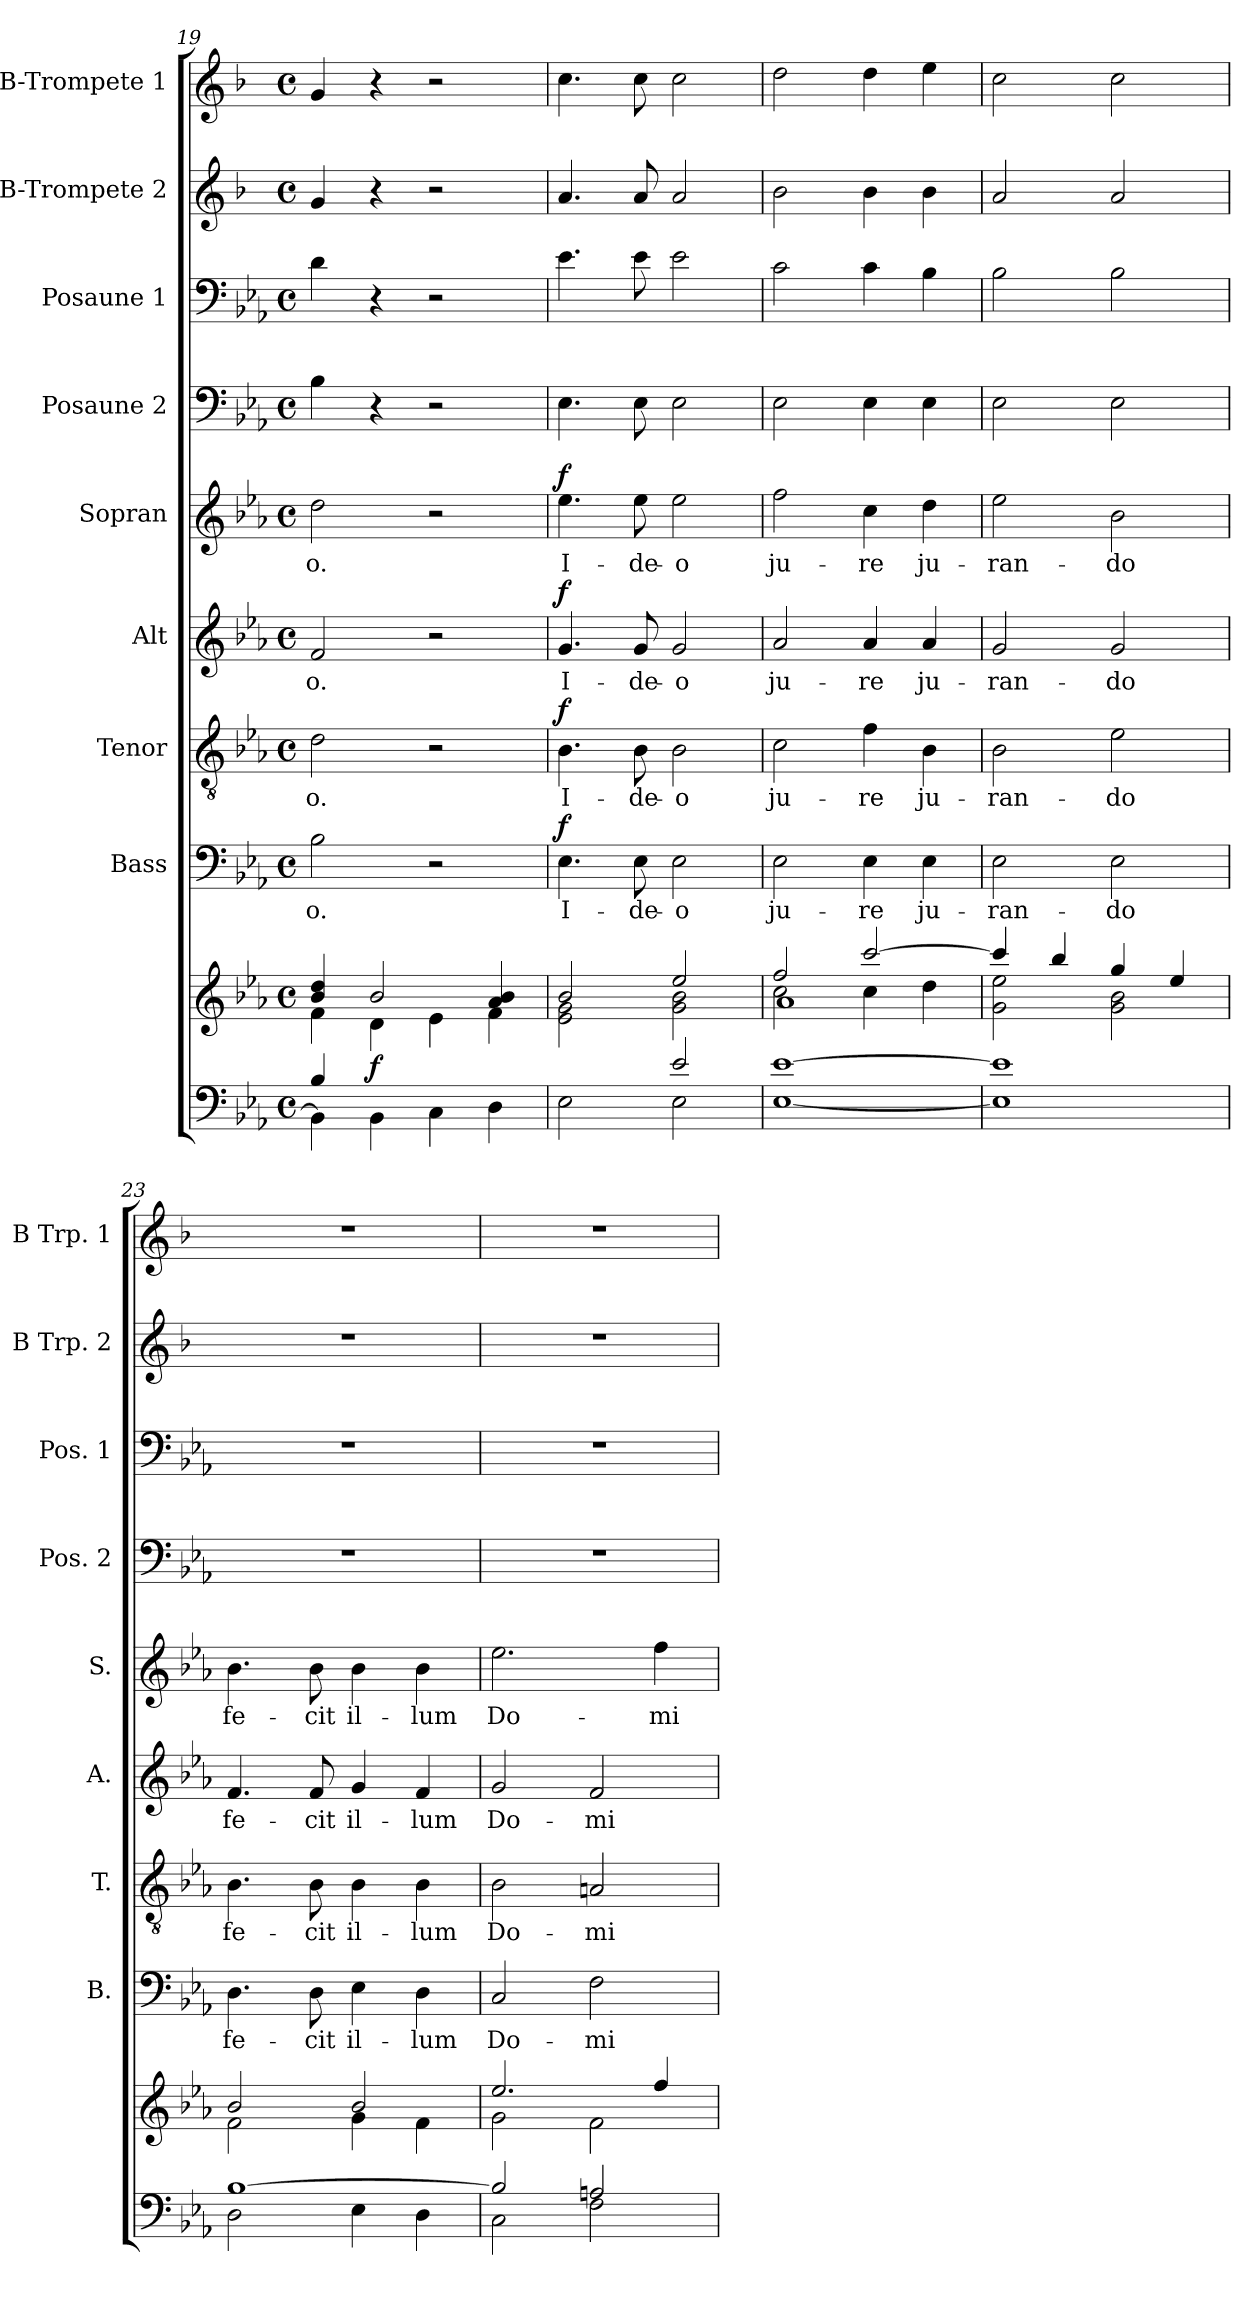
**kern	**kern	**dynam	**kern	**text	**dynam	**kern	**text	**dynam	**kern	**text	**dynam	**kern	**text	**dynam	**kern	**kern	**kern	**kern
*part9	*part9	*part9	*part8	*part8	*part8	*part7	*part7	*part7	*part6	*part6	*part6	*part5	*part5	*part5	*part4	*part3	*part2	*part1
*staff10	*staff9	*staff9/10	*staff8	*staff8	*staff8	*staff7	*staff7	*staff7	*staff6	*staff6	*staff6	*staff5	*staff5	*staff5	*staff4	*staff3	*staff2	*staff1
*	*	*	*I"Bass	*	*	*I"Tenor	*	*	*I"Alt	*	*	*I"Sopran	*	*	*I"Posaune 2	*I"Posaune 1	*I"B-Trompete 2	*I"B-Trompete 1
*	*	*	*I'B.	*	*	*I'T.	*	*	*I'A.	*	*	*I'S.	*	*	*I'Pos. 2	*I'Pos. 1	*I'B Trp. 2	*I'B Trp. 1
*clefF4	*clefG2	*	*clefF4	*	*	*clefGv2	*	*	*clefG2	*	*	*clefG2	*	*	*clefF4	*clefF4	*clefG2	*clefG2
*	*	*	*	*	*	*	*	*	*	*	*	*	*	*	*	*	*ITrd1c2	*ITrd1c2
*k[b-e-a-]	*k[b-e-a-]	*	*k[b-e-a-]	*	*	*k[b-e-a-]	*	*	*k[b-e-a-]	*	*	*k[b-e-a-]	*	*	*k[b-e-a-]	*k[b-e-a-]	*k[b-e-a-]	*k[b-e-a-]
*E-:	*E-:	*	*E-:	*	*	*E-:	*	*	*E-:	*	*	*E-:	*	*	*E-:	*E-:	*E-:	*E-:
*M4/4	*M4/4	*	*M4/4	*	*	*M4/4	*	*	*M4/4	*	*	*M4/4	*	*	*M4/4	*M4/4	*M4/4	*M4/4
*met(c)	*met(c)	*	*met(c)	*	*	*met(c)	*	*	*met(c)	*	*	*met(c)	*	*	*met(c)	*met(c)	*met(c)	*met(c)
=19	=19	=19	=19	=19	=19	=19	=19	=19	=19	=19	=19	=19	=19	=19	=19	=19	=19	=19
*^	*^	*	*	*	*	*	*	*	*	*	*	*	*	*	*	*	*	*
!	!	!	!	!	!	!LO:LY:b	!	!	!LO:LY:b	!	!	!LO:LY:b	!	!	!LO:LY:b	!	!	!	!	!
4B-/	4BB-\]	4b-/ 4dd/	4f\	.	2B-\	-o.	.	2d\	-o.	.	2f/	-o.	.	2dd\	-o.	.	4B-\	4d\	4f/	4f/
!	!	!	!	!LO:DY:b	!	!	!	!	!	!	!	!	!	!	!	!	!	!	!	!
2.ryy	4BB-\	2b-/	4d\	f	.	.	.	.	.	.	.	.	.	.	.	.	4r	4r	4r	4r
.	4C\	.	4e-\	.	2r	.	.	2r	.	.	2r	.	.	2r	.	.	2r	2r	2r	2r
.	4D\	4a-/ 4b-/	4f\	.	.	.	.	.	.	.	.	.	.	.	.	.	.	.	.	.
=20	=20	=20	=20	=20	=20	=20	=20	=20	=20	=20	=20	=20	=20	=20	=20	=20	=20	=20	=20	=20
!	!	!	!	!	!	!LO:LY:b	!LO:DY:a	!	!LO:LY:b	!LO:DY:a	!	!LO:LY:b	!LO:DY:a	!	!LO:LY:b	!LO:DY:a	!	!	!	!
2ryy	2E-\	2b-/	2e-\ 2g\	.	4.E-\	I-	f	4.B-\	I-	f	4.g/	I-	f	4.ee-\	I-	f	4.E-\	4.e-\	4.g/	4.b-\
!	!	!	!	!	!	!LO:LY:b	!	!	!LO:LY:b	!	!	!LO:LY:b	!	!	!LO:LY:b	!	!	!	!	!
.	.	.	.	.	8E-\	-de-	.	8B-\	-de-	.	8g/	-de-	.	8ee-\	-de-	.	8E-\	8e-\	8g/	8b-\
!	!	!	!	!	!	!LO:LY:b	!	!	!LO:LY:b	!	!	!LO:LY:b	!	!	!LO:LY:b	!	!	!	!	!
2e-/	2E-\	2ee-/	2g\ 2b-\	.	2E-\	-o	.	2B-\	-o	.	2g/	-o	.	2ee-\	-o	.	2E-\	2e-\	2g/	2b-\
=21	=21	=21	=21	=21	=21	=21	=21	=21	=21	=21	=21	=21	=21	=21	=21	=21	=21	=21	=21	=21
*	*	*	*^	*	*	*	*	*	*	*	*	*	*	*	*	*	*	*	*	*
!	!	!	!	!	!	!	!LO:LY:b	!	!	!LO:LY:b	!	!	!LO:LY:b	!	!	!LO:LY:b	!	!	!	!	!
[>1e-	[<1E-	2ff/	2cc\	1a-	.	2E-\	ju-	.	2c\	ju-	.	2a-/	ju-	.	2ff\	ju-	.	2E-\	2c\	2a-\	2cc\
!	!	!	!	!	!	!	!LO:LY:b	!	!	!LO:LY:b	!	!	!LO:LY:b	!	!	!LO:LY:b	!	!	!	!	!
.	.	[>2ccc/	4cc\	.	.	4E-\	-re	.	4f\	-re	.	4a-/	-re	.	4cc\	-re	.	4E-\	4c\	4a-\	4cc\
!	!	!	!	!	!	!	!LO:LY:b	!	!	!LO:LY:b	!	!	!LO:LY:b	!	!	!LO:LY:b	!	!	!	!	!
.	.	.	4dd\	.	.	4E-\	ju-	.	4B-\	ju-	.	4a-/	ju-	.	4dd\	ju-	.	4E-\	4B-\	4a-\	4dd\
*	*	*	*v	*v	*	*	*	*	*	*	*	*	*	*	*	*	*	*	*	*	*
=22	=22	=22	=22	=22	=22	=22	=22	=22	=22	=22	=22	=22	=22	=22	=22	=22	=22	=22	=22	=22
!	!	!	!	!	!	!LO:LY:b	!	!	!LO:LY:b	!	!	!LO:LY:b	!	!	!LO:LY:b	!	!	!	!	!
1e-]	1E-]	4ccc/]	2g\ 2ee-\	.	2E-\	-ran-	.	2B-\	-ran-	.	2g/	-ran-	.	2ee-\	-ran-	.	2E-\	2B-\	2g/	2b-\
.	.	4bb-/	.	.	.	.	.	.	.	.	.	.	.	.	.	.	.	.	.	.
!	!	!	!	!	!	!LO:LY:b	!	!	!LO:LY:b	!	!	!LO:LY:b	!	!	!LO:LY:b	!	!	!	!	!
.	.	4gg/	2g\ 2b-\	.	2E-\	-do	.	2e-\	-do	.	2g/	-do	.	2b-\	-do	.	2E-\	2B-\	2g/	2b-\
.	.	4ee-/	.	.	.	.	.	.	.	.	.	.	.	.	.	.	.	.	.	.
=23	=23	=23	=23	=23	=23	=23	=23	=23	=23	=23	=23	=23	=23	=23	=23	=23	=23	=23	=23	=23
!	!	!	!	!	!	!LO:LY:b	!	!	!LO:LY:b	!	!	!LO:LY:b	!	!	!LO:LY:b	!	!	!	!	!
[>1B-	2D\	2b-/	2f\	.	4.D\	fe-	.	4.B-\	fe-	.	4.f/	fe-	.	4.b-\	fe-	.	1r	1r	1r	1r
!	!	!	!	!	!	!LO:LY:b	!	!	!LO:LY:b	!	!	!LO:LY:b	!	!	!LO:LY:b	!	!	!	!	!
.	.	.	.	.	8D\	-cit	.	8B-\	-cit	.	8f/	-cit	.	8b-\	-cit	.	.	.	.	.
!	!	!	!	!	!	!LO:LY:b	!	!	!LO:LY:b	!	!	!LO:LY:b	!	!	!LO:LY:b	!	!	!	!	!
.	4E-\	2b-/	4g\	.	4E-\	il-	.	4B-\	il-	.	4g/	il-	.	4b-\	il-	.	.	.	.	.
!	!	!	!	!	!	!LO:LY:b	!	!	!LO:LY:b	!	!	!LO:LY:b	!	!	!LO:LY:b	!	!	!	!	!
.	4D\	.	4f\	.	4D\	-lum	.	4B-\	-lum	.	4f/	-lum	.	4b-\	-lum	.	.	.	.	.
=24	=24	=24	=24	=24	=24	=24	=24	=24	=24	=24	=24	=24	=24	=24	=24	=24	=24	=24	=24	=24
!	!	!	!	!	!	!LO:LY:b	!	!	!LO:LY:b	!	!	!LO:LY:b	!	!	!LO:LY:b	!	!	!	!	!
2B-/]	2C\	2.ee-/	2g\	.	2C/	Do-	.	2B-\	Do-	.	2g/	Do-	.	2.ee-\	Do-	.	1r	1r	1r	1r
!	!	!	!	!	!	!LO:LY:b	!	!	!LO:LY:b	!	!	!LO:LY:b	!	!	!	!	!	!	!	!
2An/	2F\	.	2f\	.	2F\	-mi-	.	2An/	-mi-	.	2f/	-mi-	.	.	.	.	.	.	.	.
!	!	!	!	!	!	!	!	!	!	!	!	!	!	!	!LO:LY:b	!	!	!	!	!
.	.	4ff/	.	.	.	.	.	.	.	.	.	.	.	4ff\	-mi-	.	.	.	.	.
*v	*v	*	*	*	*	*	*	*	*	*	*	*	*	*	*	*	*	*	*	*
*	*v	*v	*	*	*	*	*	*	*	*	*	*	*	*	*	*	*	*	*
=	=	=	=	=	=	=	=	=	=	=	=	=	=	=	=	=	=	=
*-	*-	*-	*-	*-	*-	*-	*-	*-	*-	*-	*-	*-	*-	*-	*-	*-	*-	*-
